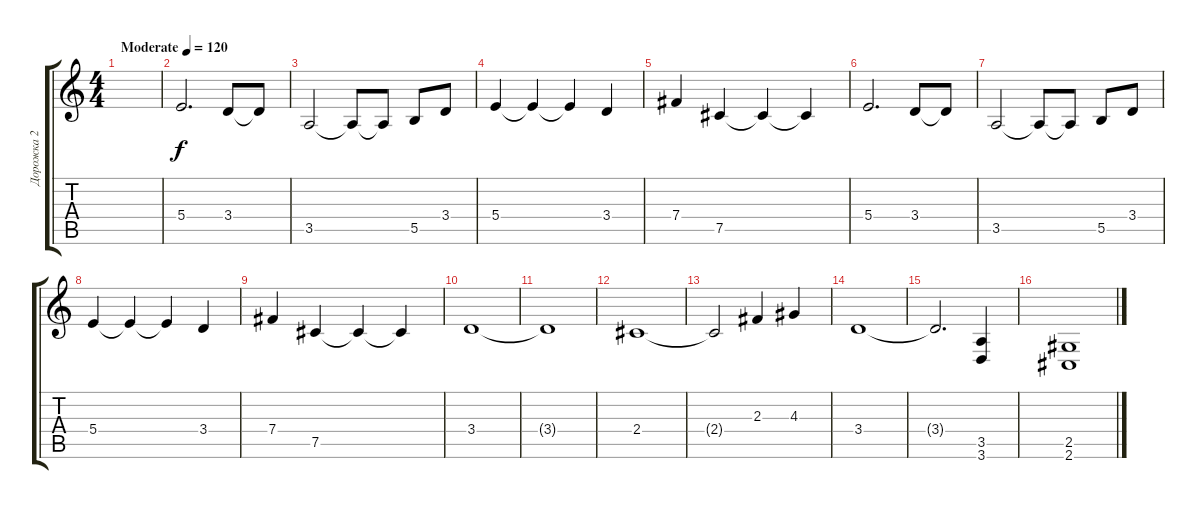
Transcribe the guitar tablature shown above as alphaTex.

\track ("Дорожка 2" "Дорожка 2") {instrument distortionguitar}
\staff {score tabs}
\tuning (Db4 Ab3 E3 B2 Gb2 B1) {hide}
\ts (4 4)
\tempo (120 "Moderate")
\clef g2
\ks c
|
5.4.2{d} 3.4.8 3.4{t}.8 |
3.5.2 3.5{t}.8 3.5{t}.8 5.5.8 3.4.8 |
5.4.4 5.4{t}.4 5.4{t}.4 3.4.4 |
7.4.4 7.5.4 7.5{t}.4 7.5{t}.4 |
5.4.2{d} 3.4.8 3.4{t}.8 |
3.5.2 3.5{t}.8 3.5{t}.8 5.5.8 3.4.8 |
5.4.4 5.4{t}.4 5.4{t}.4 3.4.4 |
7.4.4 7.5.4 7.5{t}.4 7.5{t}.4 |
3.4.1 |
3.4{t}.1 |
2.4.1 |
2.4{t}.2 2.3.4 4.3.4 |
3.4.1 |
3.4{t}.2{d} (3.5 3.6).4 |
(2.5 2.6).1
